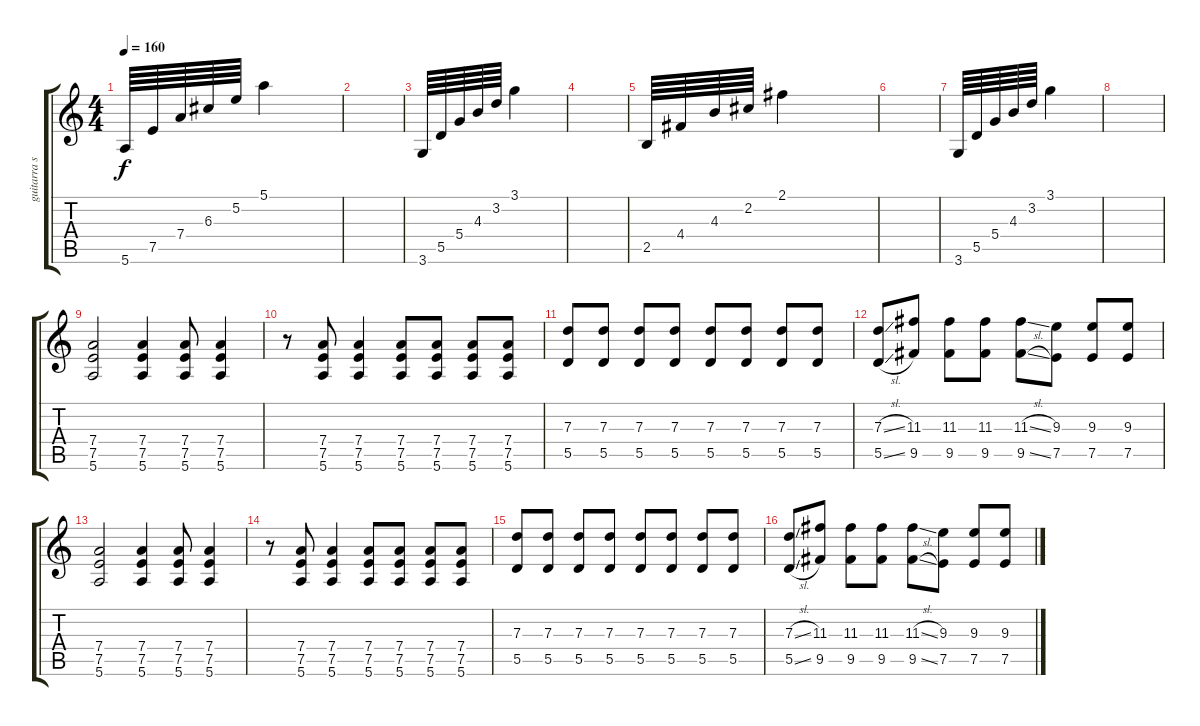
\track ("guitarra solo" "guitarra s") {instrument electricguitarclean}
\staff {score tabs}
\tuning (E4 B3 G3 D3 A2 E2) {hide}
\ts (4 4)
\tempo 160
\clef g2
\ks c
5.6.64{dy f} 7.5.64 7.4.64 6.3.64 5.2.64 5.1.4 |
|
3.6.64 5.5.64 5.4.64 4.3.64 3.2.64 3.1.4 |
|
2.5.64 4.4.64 4.3.64 2.2.64 2.1.4 |
|
3.6.64 5.5.64 5.4.64 4.3.64 3.2.64 3.1.4 |
|
(7.4 7.5 5.6).2{instrument overdrivenguitar} (7.4 7.5 5.6).4 (7.4 7.5 5.6).8 (7.4 7.5 5.6).4 |
r.8 (7.4 7.5 5.6).8 (7.4 7.5 5.6).4 (7.4 7.5 5.6).8 (7.4 7.5 5.6).8 (7.4 7.5 5.6).8 (7.4 7.5 5.6).8 |
(7.3 5.5).8 (7.3 5.5).8 (7.3 5.5).8 (7.3 5.5).8 (7.3 5.5).8 (7.3 5.5).8 (7.3 5.5).8 (7.3 5.5).8 |
(7.3{sl} 5.5{sl}).8 (11.3 9.5).8 (11.3 9.5).8 (11.3 9.5).8 (11.3{sl} 9.5{sl}).8 (9.3 7.5).8 (9.3 7.5).8 (9.3 7.5).8 |
(7.4 7.5 5.6).2 (7.4 7.5 5.6).4 (7.4 7.5 5.6).8 (7.4 7.5 5.6).4 |
r.8 (7.4 7.5 5.6).8 (7.4 7.5 5.6).4 (7.4 7.5 5.6).8 (7.4 7.5 5.6).8 (7.4 7.5 5.6).8 (7.4 7.5 5.6).8 |
(7.3 5.5).8 (7.3 5.5).8 (7.3 5.5).8 (7.3 5.5).8 (7.3 5.5).8 (7.3 5.5).8 (7.3 5.5).8 (7.3 5.5).8 |
(7.3{sl} 5.5{sl}).8 (11.3 9.5).8 (11.3 9.5).8 (11.3 9.5).8 (11.3{sl} 9.5{sl}).8 (9.3 7.5).8 (9.3 7.5).8 (9.3 7.5).8
